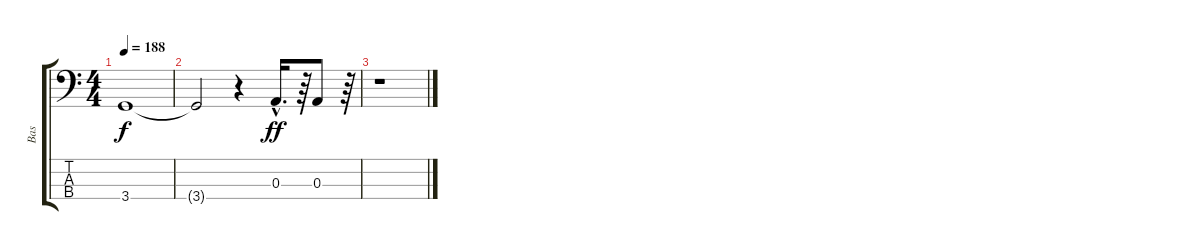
\track ("Bas" "Bas") {instrument electricbassfinger}
\staff {score tabs}
\tuning (G2 D2 A1 E1) {hide}
\ts (4 4)
\tempo 188
\clef f4
\ks c
3.4{t}.1{dy f} |
3.4{t}.2 r.4 0.3{hac}.16{d dy ff} r.64 0.3.8 r.64 |
r.1
